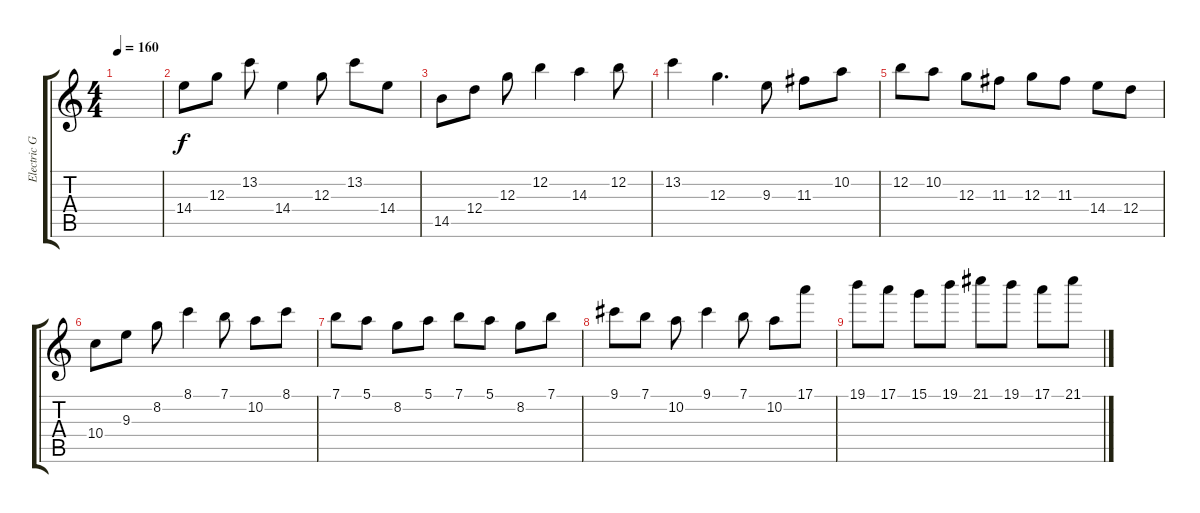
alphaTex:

\track ("Electric Guitar" "Electric G") {instrument electricguitarclean}
\staff {score tabs}
\tuning (E4 B3 G3 D3 A2 E2) {hide}
\ts (4 4)
\tempo 160
\clef g2
\ks c
|
14.4.8 12.3.8 13.2.8 14.4.4 12.3.8 13.2.8 14.4.8 |
14.5.8 12.4.8 12.3.8 12.2.4 14.3.4 12.2.8 |
13.2.4 12.3.4{d} 9.3.8 11.3.8 10.2.8 |
12.2.8 10.2.8 12.3.8 11.3.8 12.3.8 11.3.8 14.4.8 12.4.8 |
10.4.8 9.3.8 8.2.8 8.1.4 7.1.8 10.2.8 8.1.8 |
7.1.8 5.1.8 8.2.8 5.1.8 7.1.8 5.1.8 8.2.8 7.1.8 |
9.1.8 7.1.8 10.2.8 9.1.4 7.1.8 10.2.8 17.1.8 |
19.1.8 17.1.8 15.1.8 19.1.8 21.1.8 19.1.8 17.1.8 21.1.8
